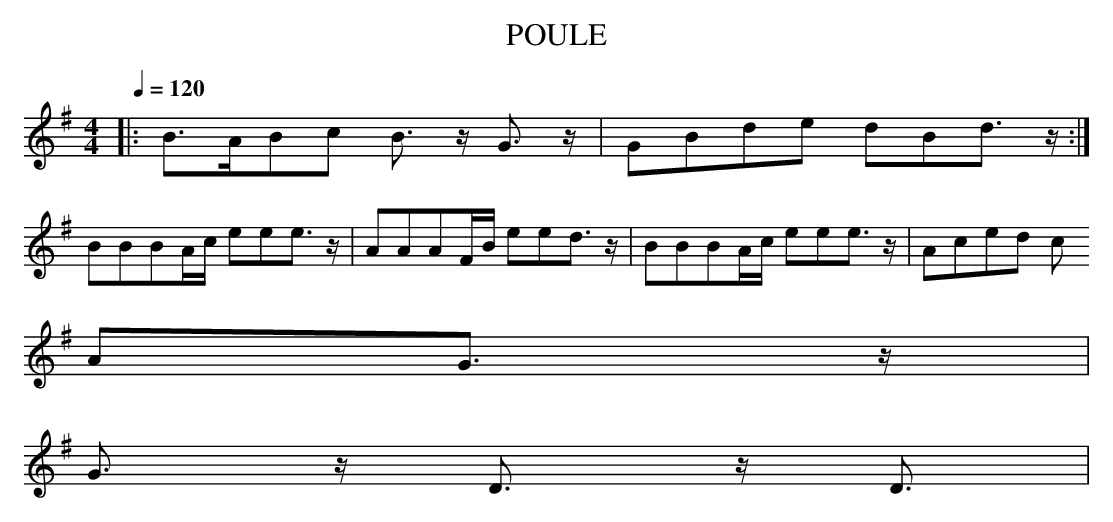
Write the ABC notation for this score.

X:1
T:POULE
M:4/4
L:1/8
Q:1/4=120
K:G
|:B3/2A/2Bc B3/2 z/2 G3/2 z/2 |GBde dBd3/2 z/2:|
BBBA/2c/2 eee3/2 z/2 |AAAF/2B/2 eed3/2 z/2 |BBBA/2c/2 eee3/2 z/2 |Aced c
AG3/2 z/2 |
G3/2 z/2 D3/2 z/2 D3/2|
